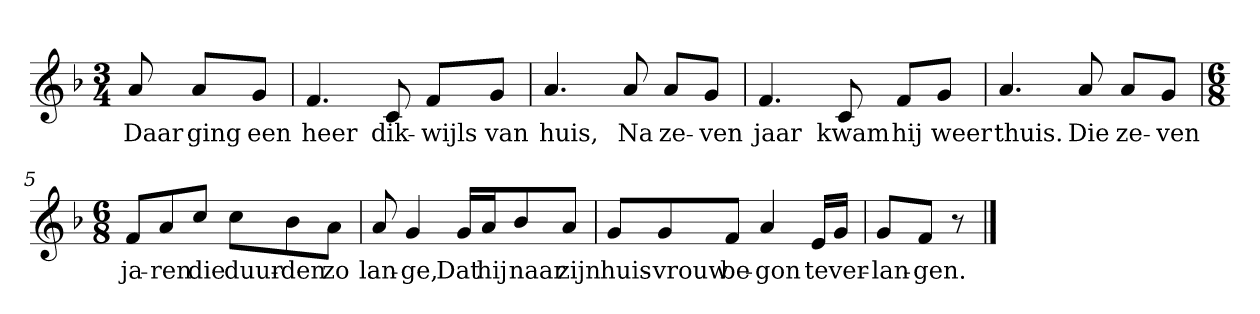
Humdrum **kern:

**kern	**text
*part1	*part1
*staff1	*staff1
*clefG2	*
*k[b-]	*
*F:	*
*M3/4	*
*MM120	*
=	=
8a	Daar
8a/L	ging
8g/J	een
=1	=1
4.f	heer
8c	dik-
8f/L	-wijls
8g/J	van
=2	=2
4.a	huis,
8a	Na
8a/L	ze-
8g/J	-ven
=3	=3
4.f	jaar
8c	kwam
8f/L	hij
8g/J	weer
=4	=4
4.a	thuis.
8a	Die
8a/L	ze-
8g/J	-ven
=5	=5
*M6/8	*
8f/L	ja-
8a/	-ren
8cc/J	die
8cc\L	duur-
8b-\	-den
8a\J	zo
=6	=6
8a	lan-
4g	-ge,
16g/LL	Dat
16a/J	hij
8b-/	naar
8a/J	zijn
=7	=7
8g/L	huis-
8g/	-vrouw
8f/J	be-
4a	-gon
16e/LL	te
16g/JJ	ver-
=8	=8
8g/L	-lan-
8f/J	-gen.
8r	.
==	==
*-	*-
